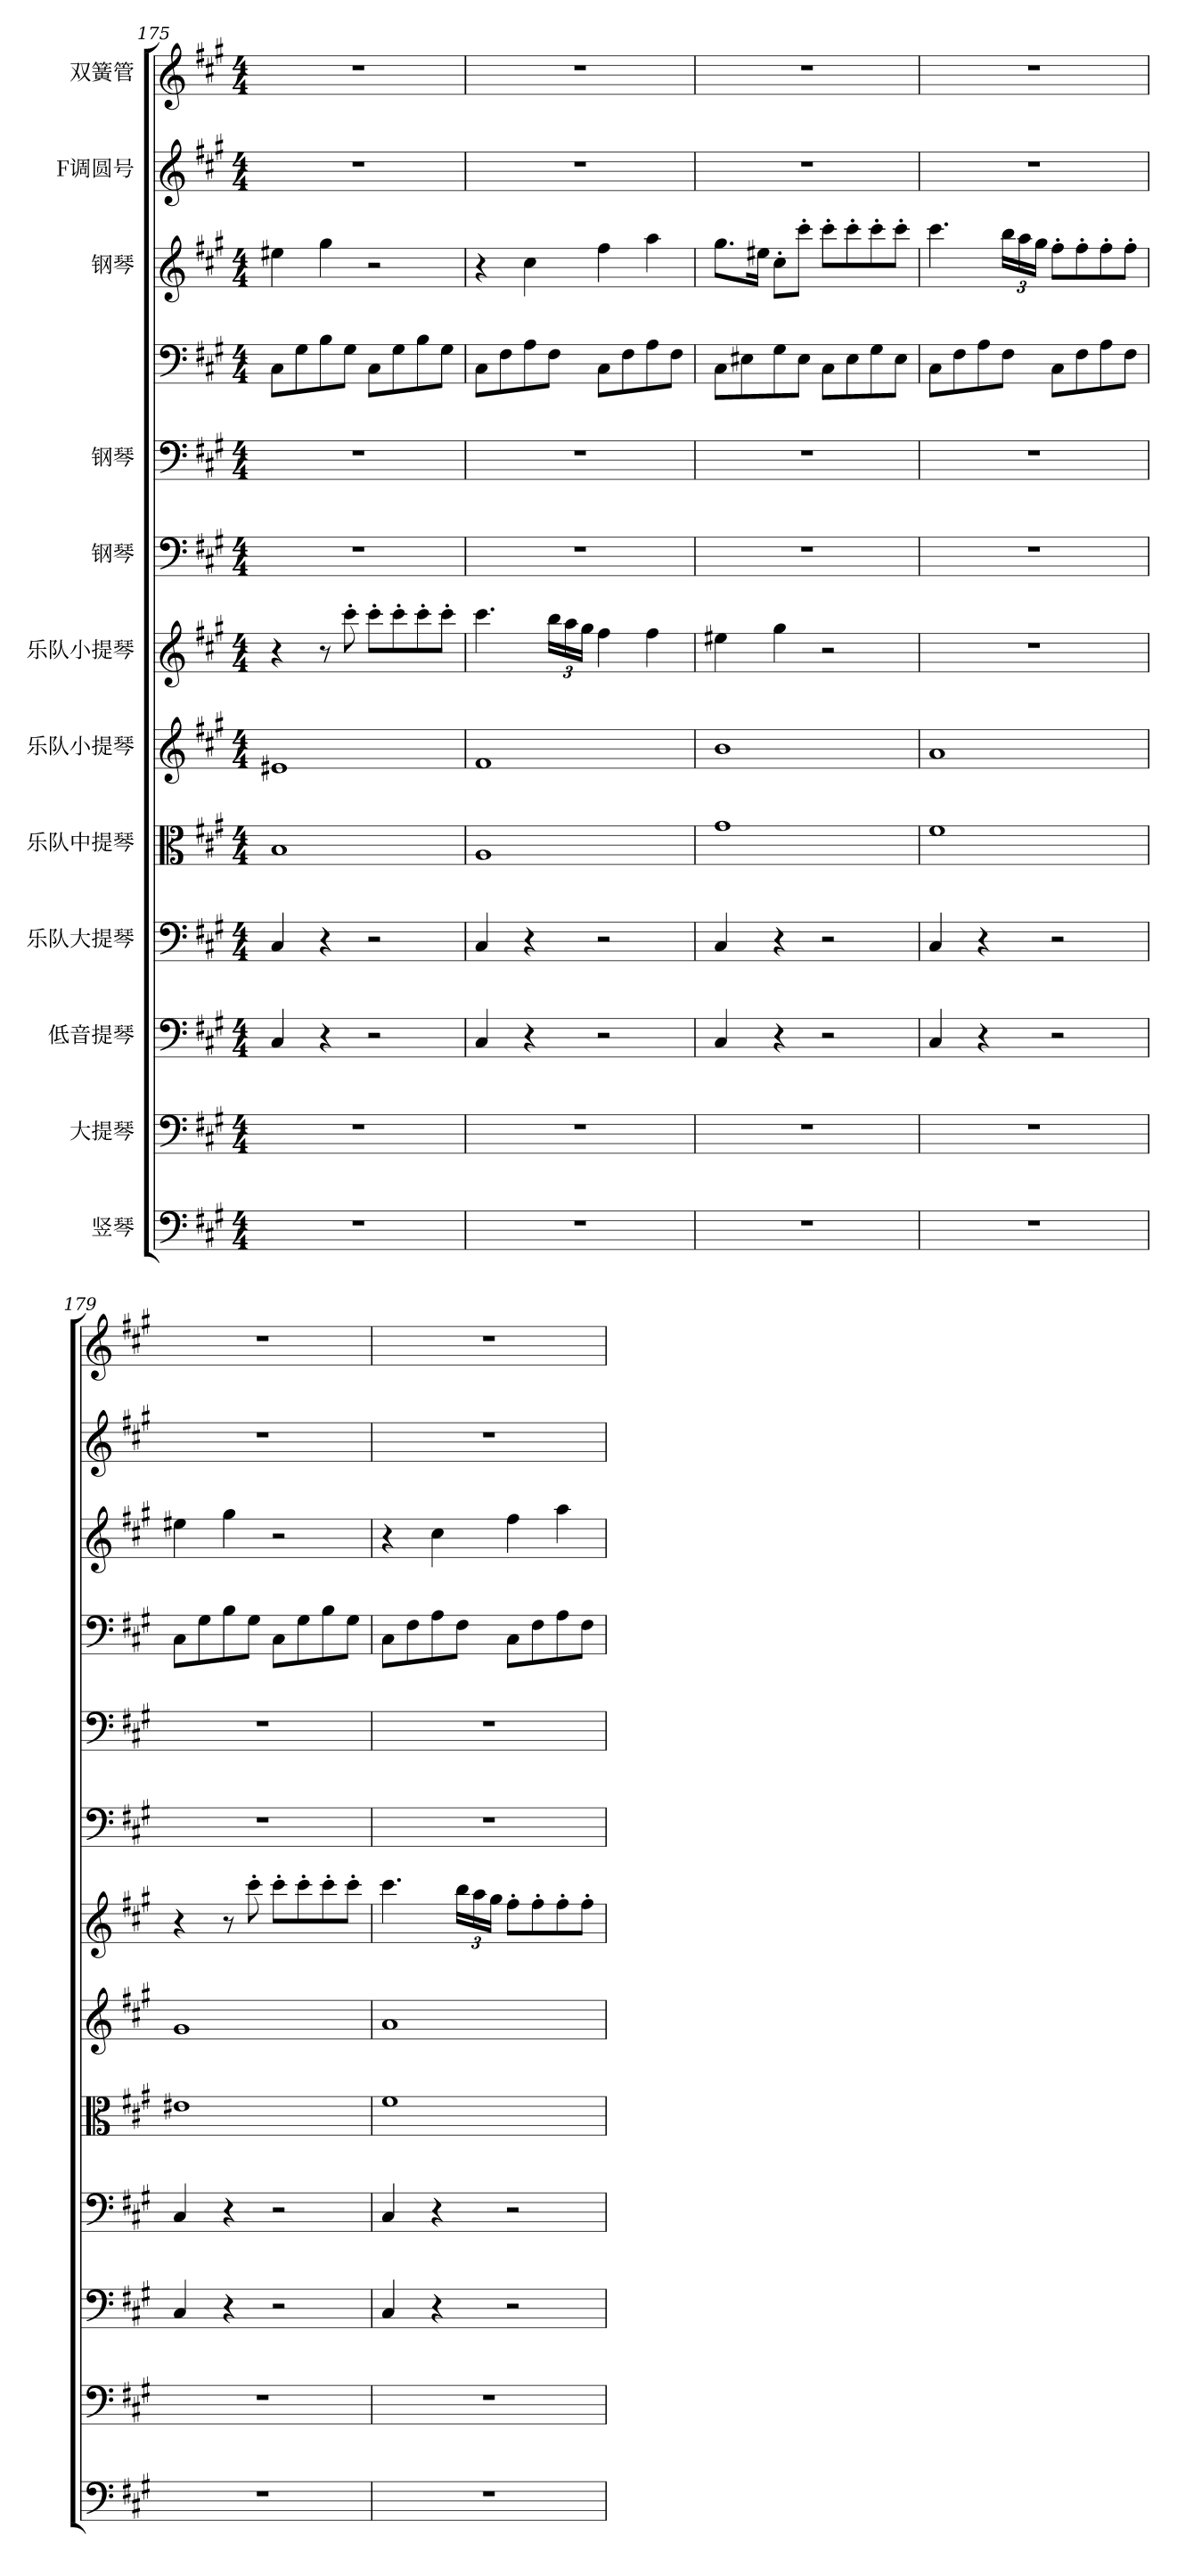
**kern	**kern	**kern	**kern	**kern	**kern	**kern	**kern	**kern	**kern	**kern	**kern	**kern
*part12	*part11	*part10	*part9	*part8	*part7	*part6	*part5	*part4	*part4	*part3	*part2	*part1
*staff13	*staff12	*staff11	*staff10	*staff9	*staff8	*staff7	*staff6	*staff5	*staff4	*staff3	*staff2	*staff1
*I"竖琴	*I"大提琴	*I"低音提琴	*I"乐队大提琴	*I"乐队中提琴	*I"乐队小提琴	*I"乐队小提琴	*I"钢琴	*I"钢琴	*	*I"钢琴	*I"F调圆号	*I"双簧管
*clefF4	*clefF4	*clefF4	*clefF4	*clefC3	*clefG2	*clefG2	*clefF4	*clefF4	*clefF4	*clefG2	*clefG2	*clefG2
*	*	*ITrd7c12	*	*	*	*	*	*	*	*	*ITrd4c7	*
*k[f#c#g#]	*k[f#c#g#]	*k[f#c#g#]	*k[f#c#g#]	*k[f#c#g#]	*k[f#c#g#]	*k[f#c#g#]	*k[f#c#g#]	*k[f#c#g#]	*k[f#c#g#]	*k[f#c#g#]	*k[f#c#]	*k[f#c#g#]
*M4/4	*M4/4	*M4/4	*M4/4	*M4/4	*M4/4	*M4/4	*M4/4	*M4/4	*M4/4	*M4/4	*M4/4	*M4/4
=175	=175	=175	=175	=175	=175	=175	=175	=175	=175	=175	=175	=175
1r	1r	4CC#/	4C#/	1B	1e#X	4r	1r	1r	8C#\L	4ee#X\	1r	1r
.	.	.	.	.	.	.	.	.	8G#\	.	.	.
.	.	4r	4r	.	.	8r	.	.	8B\	4gg#\	.	.
.	.	.	.	.	.	8ccc#'\	.	.	8G#\J	.	.	.
.	.	2r	2r	.	.	8ccc#'\L	.	.	8C#\L	2r	.	.
.	.	.	.	.	.	8ccc#'\	.	.	8G#\	.	.	.
.	.	.	.	.	.	8ccc#'\	.	.	8B\	.	.	.
.	.	.	.	.	.	8ccc#'\J	.	.	8G#\J	.	.	.
!!LO:PB:g=z
=176	=176	=176	=176	=176	=176	=176	=176	=176	=176	=176	=176	=176
1r	1r	4CC#/	4C#/	1A	1f#	4.ccc#\	1r	1r	8C#\L	4r	1r	1r
.	.	.	.	.	.	.	.	.	8F#\	.	.	.
.	.	4r	4r	.	.	.	.	.	8A\	4cc#\	.	.
*	*	*	*	*	*	*Xbrackettup	*	*	*	*	*	*
.	.	.	.	.	.	24bb\LL	.	.	8F#\J	.	.	.
.	.	.	.	.	.	24aa\	.	.	.	.	.	.
.	.	.	.	.	.	24gg#\JJ	.	.	.	.	.	.
.	.	2r	2r	.	.	4ff#\	.	.	8C#\L	4ff#\	.	.
.	.	.	.	.	.	.	.	.	8F#\	.	.	.
.	.	.	.	.	.	4ff#\	.	.	8A\	4aa\	.	.
.	.	.	.	.	.	.	.	.	8F#\J	.	.	.
=177	=177	=177	=177	=177	=177	=177	=177	=177	=177	=177	=177	=177
1r	1r	4CC#/	4C#/	1g#	1b	4ee#X\	1r	1r	8C#\L	8.gg#\L	1r	1r
.	.	.	.	.	.	.	.	.	8E#X\	.	.	.
.	.	.	.	.	.	.	.	.	.	16ee#X\Jk	.	.
.	.	4r	4r	.	.	4gg#\	.	.	8G#\	8cc#'\L	.	.
.	.	.	.	.	.	.	.	.	8E#\J	8ccc#'\J	.	.
.	.	2r	2r	.	.	2r	.	.	8C#\L	8ccc#'\L	.	.
.	.	.	.	.	.	.	.	.	8E#\	8ccc#'\	.	.
.	.	.	.	.	.	.	.	.	8G#\	8ccc#'\	.	.
.	.	.	.	.	.	.	.	.	8E#\J	8ccc#'\J	.	.
=178	=178	=178	=178	=178	=178	=178	=178	=178	=178	=178	=178	=178
1r	1r	4CC#/	4C#/	1f#	1a	1r	1r	1r	8C#\L	4.ccc#\	1r	1r
.	.	.	.	.	.	.	.	.	8F#\	.	.	.
.	.	4r	4r	.	.	.	.	.	8A\	.	.	.
*	*	*	*	*	*	*	*	*	*	*Xbrackettup	*	*
.	.	.	.	.	.	.	.	.	8F#\J	24bb\LL	.	.
.	.	.	.	.	.	.	.	.	.	24aa\	.	.
.	.	.	.	.	.	.	.	.	.	24gg#\JJ	.	.
.	.	2r	2r	.	.	.	.	.	8C#\L	8ff#'\L	.	.
.	.	.	.	.	.	.	.	.	8F#\	8ff#'\	.	.
.	.	.	.	.	.	.	.	.	8A\	8ff#'\	.	.
.	.	.	.	.	.	.	.	.	8F#\J	8ff#'\J	.	.
!!LO:PB:g=z
=179	=179	=179	=179	=179	=179	=179	=179	=179	=179	=179	=179	=179
1r	1r	4CC#/	4C#/	1e#X	1g#	4r	1r	1r	8C#\L	4ee#X\	1r	1r
.	.	.	.	.	.	.	.	.	8G#\	.	.	.
.	.	4r	4r	.	.	8r	.	.	8B\	4gg#\	.	.
.	.	.	.	.	.	8ccc#'\	.	.	8G#\J	.	.	.
.	.	2r	2r	.	.	8ccc#'\L	.	.	8C#\L	2r	.	.
.	.	.	.	.	.	8ccc#'\	.	.	8G#\	.	.	.
.	.	.	.	.	.	8ccc#'\	.	.	8B\	.	.	.
.	.	.	.	.	.	8ccc#'\J	.	.	8G#\J	.	.	.
=180	=180	=180	=180	=180	=180	=180	=180	=180	=180	=180	=180	=180
1r	1r	4CC#/	4C#/	1f#	1a	4.ccc#\	1r	1r	8C#\L	4r	1r	1r
.	.	.	.	.	.	.	.	.	8F#\	.	.	.
.	.	4r	4r	.	.	.	.	.	8A\	4cc#\	.	.
.	.	.	.	.	.	24bb\LL	.	.	8F#\J	.	.	.
.	.	.	.	.	.	24aa\	.	.	.	.	.	.
.	.	.	.	.	.	24gg#\JJ	.	.	.	.	.	.
.	.	2r	2r	.	.	8ff#'\L	.	.	8C#\L	4ff#\	.	.
.	.	.	.	.	.	8ff#'\	.	.	8F#\	.	.	.
.	.	.	.	.	.	8ff#'\	.	.	8A\	4aa\	.	.
.	.	.	.	.	.	8ff#'\J	.	.	8F#\J	.	.	.
=	=	=	=	=	=	=	=	=	=	=	=	=
*-	*-	*-	*-	*-	*-	*-	*-	*-	*-	*-	*-	*-
